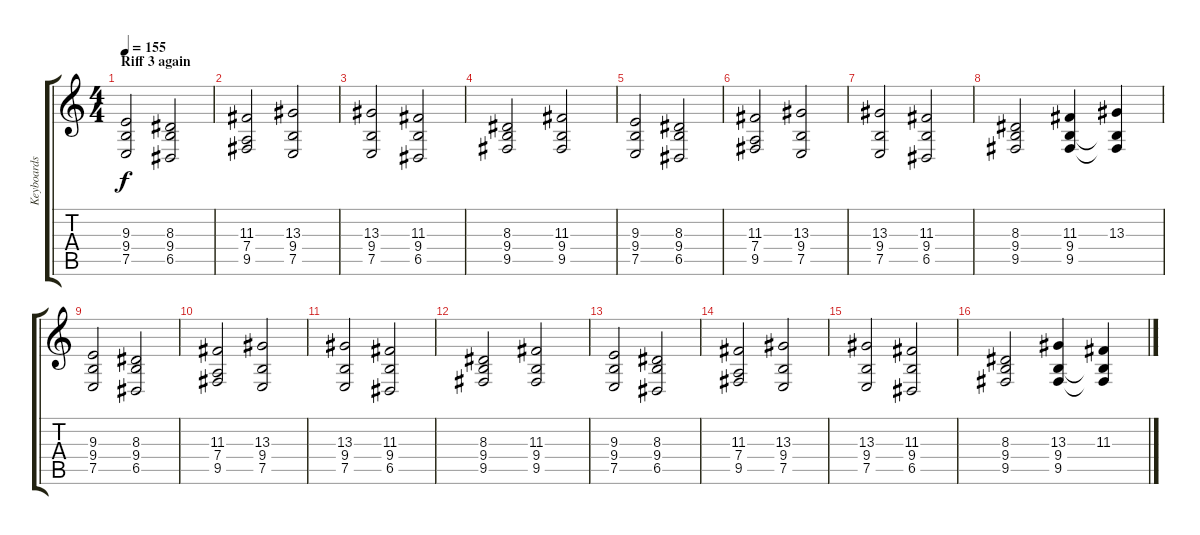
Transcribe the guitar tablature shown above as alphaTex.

\track ("Keyboards 2" "Keyboards ") {instrument stringensemble1}
\staff {score tabs}
\tuning (E4 B3 G3 D3 A2 E2) {hide}
\ts (4 4)
\section ("" "Riff 3 again")
\tempo 155
\clef g2
\ks c
(9.3 9.4 7.5).2{dy f} (8.3 9.4 6.5).2 |
(11.3 7.4 9.5).2 (13.3 9.4 7.5).2 |
(13.3 9.4 7.5).2 (11.3 9.4 6.5).2 |
(8.3 9.4 9.5).2 (11.3 9.4 9.5).2 |
(9.3 9.4 7.5).2 (8.3 9.4 6.5).2 |
(11.3 7.4 9.5).2 (13.3 9.4 7.5).2 |
(13.3 9.4 7.5).2 (11.3 9.4 6.5).2 |
(8.3 9.4 9.5).2 (11.3 9.4 9.5).4 (13.3 9.4{t} 9.5{t}).4 |
(9.3 9.4 7.5).2 (8.3 9.4 6.5).2 |
(11.3 7.4 9.5).2 (13.3 9.4 7.5).2 |
(13.3 9.4 7.5).2 (11.3 9.4 6.5).2 |
(8.3 9.4 9.5).2 (11.3 9.4 9.5).2 |
(9.3 9.4 7.5).2 (8.3 9.4 6.5).2 |
(11.3 7.4 9.5).2 (13.3 9.4 7.5).2 |
(13.3 9.4 7.5).2 (11.3 9.4 6.5).2 |
(8.3 9.4 9.5).2 (13.3 9.4 9.5).4 (11.3 9.4{t} 9.5{t}).4
